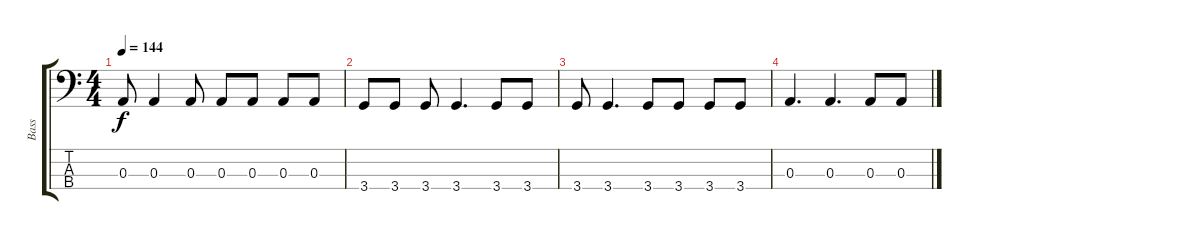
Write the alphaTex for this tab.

\track ("Bass" "Bass") {instrument fretlessbass}
\staff {score tabs}
\tuning (G2 D2 A1 E1) {hide}
\ts (4 4)
\tempo 144
\clef f4
\ks c
0.3.8{dy f} 0.3.4 0.3.8 0.3.8 0.3.8 0.3.8 0.3.8 |
3.4.8 3.4.8 3.4.8 3.4.4{d} 3.4.8 3.4.8 |
3.4.8 3.4.4{d} 3.4.8 3.4.8 3.4.8 3.4.8 |
0.3.4{d} 0.3.4{d} 0.3.8 0.3.8
